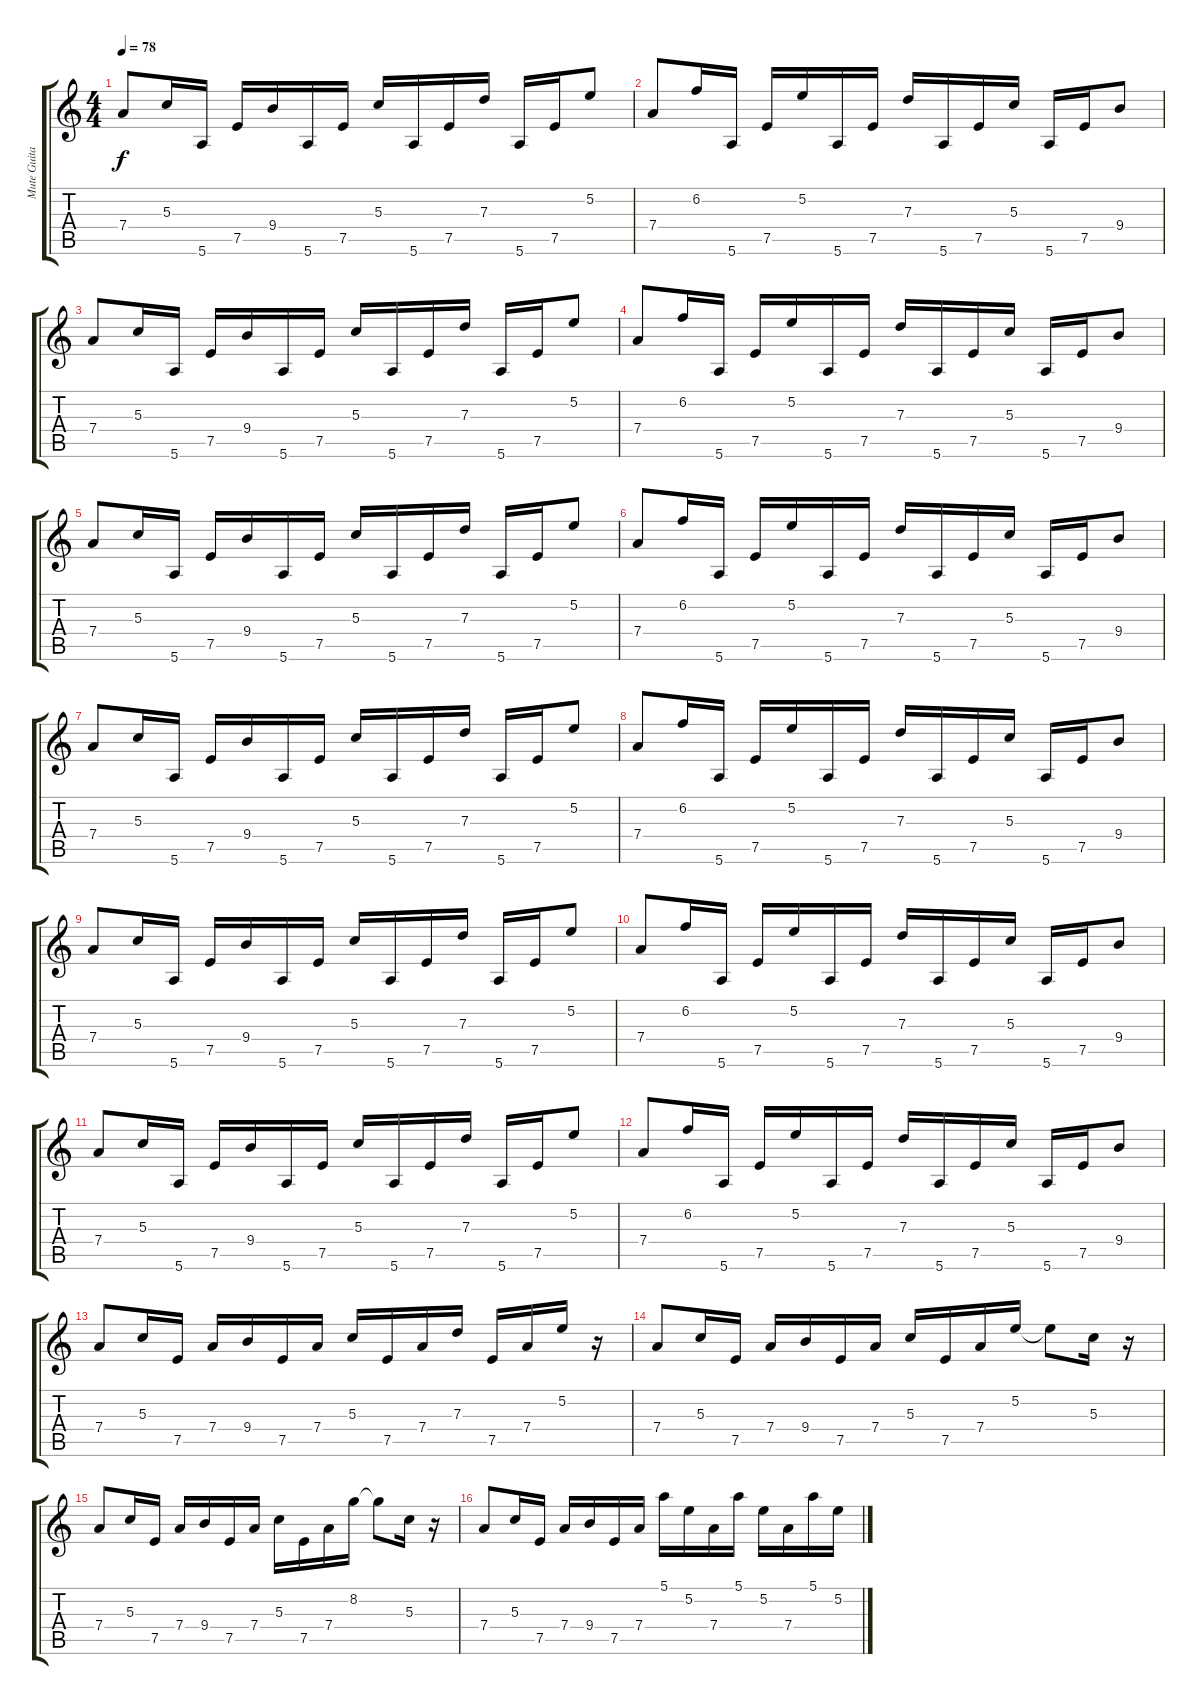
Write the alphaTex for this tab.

\track ("Mute Guitar" "Mute Guita") {instrument electricguitarmuted}
\staff {score tabs}
\tuning (E4 B3 G3 D3 A2 E2) {hide}
\ts (4 4)
\tempo 78
\clef g2
\ks c
7.4.8{dy f instrument electricguitarmuted} 5.3.16 5.6.16 7.5.16 9.4.16 5.6.16 7.5.16 5.3.16 5.6.16 7.5.16 7.3.16 5.6.16 7.5.16 5.2.8 |
7.4.8 6.2.16 5.6.16 7.5.16 5.2.16 5.6.16 7.5.16 7.3.16 5.6.16 7.5.16 5.3.16 5.6.16 7.5.16 9.4.8 |
7.4.8 5.3.16 5.6.16 7.5.16 9.4.16 5.6.16 7.5.16 5.3.16 5.6.16 7.5.16 7.3.16 5.6.16 7.5.16 5.2.8 |
7.4.8 6.2.16 5.6.16 7.5.16 5.2.16 5.6.16 7.5.16 7.3.16 5.6.16 7.5.16 5.3.16 5.6.16 7.5.16 9.4.8 |
7.4.8 5.3.16 5.6.16 7.5.16 9.4.16 5.6.16 7.5.16 5.3.16 5.6.16 7.5.16 7.3.16 5.6.16 7.5.16 5.2.8 |
7.4.8 6.2.16 5.6.16 7.5.16 5.2.16 5.6.16 7.5.16 7.3.16 5.6.16 7.5.16 5.3.16 5.6.16 7.5.16 9.4.8 |
7.4.8 5.3.16 5.6.16 7.5.16 9.4.16 5.6.16 7.5.16 5.3.16 5.6.16 7.5.16 7.3.16 5.6.16 7.5.16 5.2.8 |
7.4.8 6.2.16 5.6.16 7.5.16 5.2.16 5.6.16 7.5.16 7.3.16 5.6.16 7.5.16 5.3.16 5.6.16 7.5.16 9.4.8 |
7.4.8 5.3.16 5.6.16 7.5.16 9.4.16 5.6.16 7.5.16 5.3.16 5.6.16 7.5.16 7.3.16 5.6.16 7.5.16 5.2.8 |
7.4.8 6.2.16 5.6.16 7.5.16 5.2.16 5.6.16 7.5.16 7.3.16 5.6.16 7.5.16 5.3.16 5.6.16 7.5.16 9.4.8 |
7.4.8 5.3.16 5.6.16 7.5.16 9.4.16 5.6.16 7.5.16 5.3.16 5.6.16 7.5.16 7.3.16 5.6.16 7.5.16 5.2.8 |
7.4.8 6.2.16 5.6.16 7.5.16 5.2.16 5.6.16 7.5.16 7.3.16 5.6.16 7.5.16 5.3.16 5.6.16 7.5.16 9.4.8 |
7.4.8 5.3.16 7.5.16 7.4.16 9.4.16 7.5.16 7.4.16 5.3.16 7.5.16 7.4.16 7.3.16 7.5.16 7.4.16 5.2.16 r.16 |
7.4.8 5.3.16 7.5.16 7.4.16 9.4.16 7.5.16 7.4.16 5.3.16 7.5.16 7.4.16 5.2.16 5.2{t}.8 5.3.16 r.16 |
7.4.8 5.3.16 7.5.16 7.4.16 9.4.16 7.5.16 7.4.16 5.3.16 7.5.16 7.4.16 8.2.16 8.2{t}.8 5.3.16 r.16 |
7.4.8 5.3.16 7.5.16 7.4.16 9.4.16 7.5.16 7.4.16 5.1.16 5.2.16 7.4.16 5.1.16 5.2.16 7.4.16 5.1.16 5.2.16
